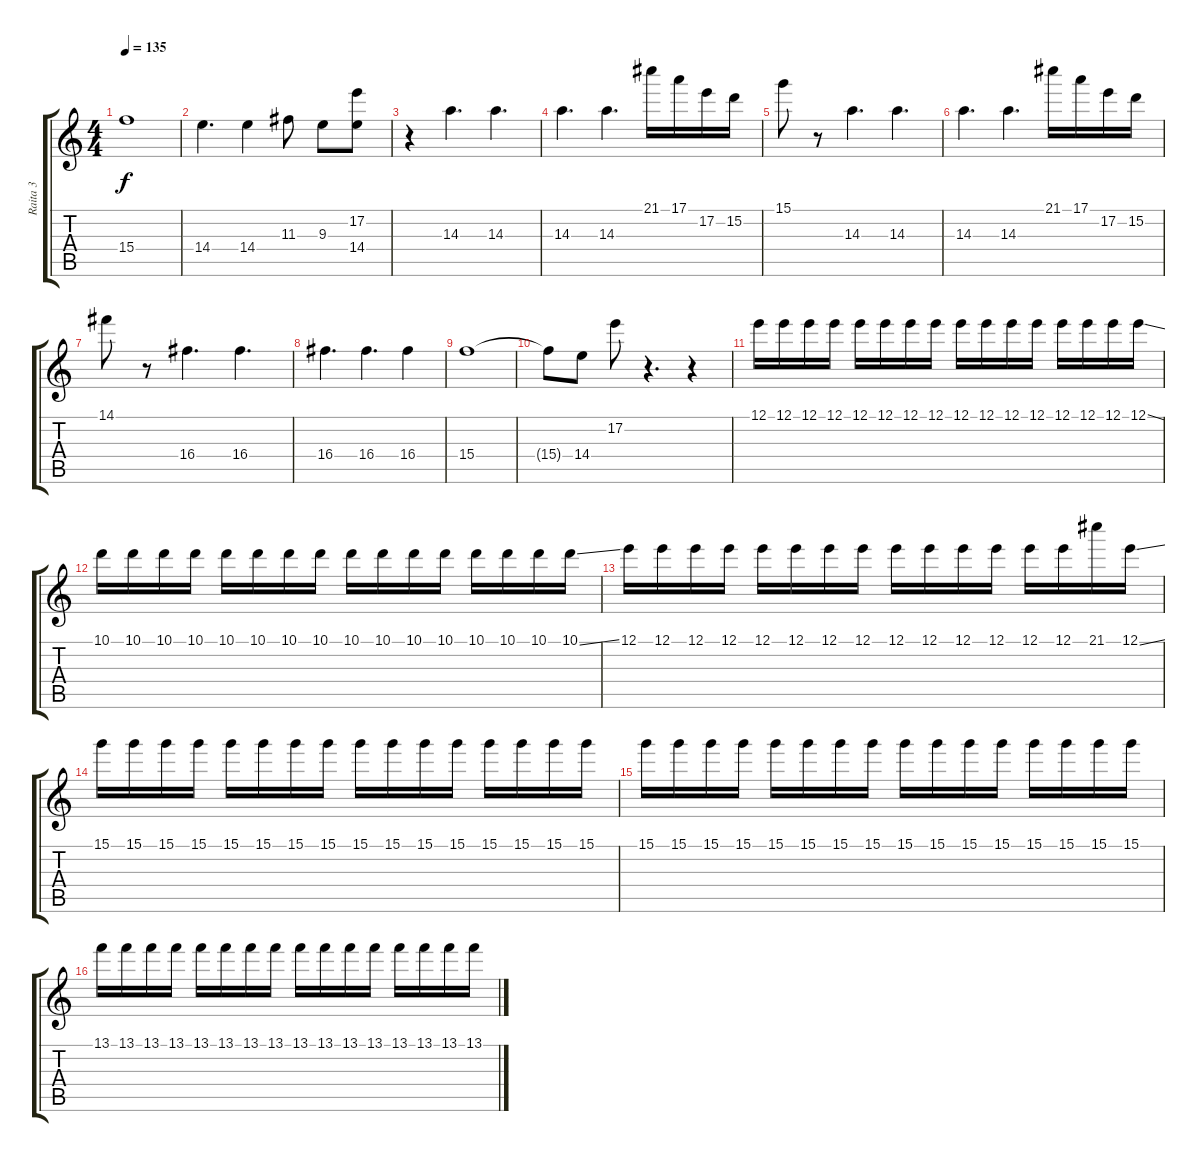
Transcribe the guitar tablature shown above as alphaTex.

\track ("Raita 3" "Raita 3") {instrument overdrivenguitar}
\staff {score tabs}
\tuning (E4 B3 G3 D3 A2 E2) {hide}
\ts (4 4)
\tempo 135
\clef g2
\ks c
15.4.1{dy f} |
14.4.4{d} 14.4.4 11.3.8 9.3.8 (17.2 14.4).8 |
r.4 14.3.4{d} 14.3.4{d} |
14.3.4{d} 14.3.4{d} 21.1.16 17.1.16 17.2.16 15.2.16 |
15.1.8 r.8 14.3.4{d} 14.3.4{d} |
14.3.4{d} 14.3.4{d} 21.1.16 17.1.16 17.2.16 15.2.16 |
14.1.8 r.8 16.4.4{d} 16.4.4{d} |
16.4.4{d} 16.4.4{d} 16.4.4 |
15.4.1 |
15.4{t}.8 14.4.8 17.2.8 r.4{d} r.4 |
12.1.16 12.1.16 12.1.16 12.1.16 12.1.16 12.1.16 12.1.16 12.1.16 12.1.16 12.1.16 12.1.16 12.1.16 12.1.16 12.1.16 12.1.16 12.1{ss}.16 |
10.1.16 10.1.16 10.1.16 10.1.16 10.1.16 10.1.16 10.1.16 10.1.16 10.1.16 10.1.16 10.1.16 10.1.16 10.1.16 10.1.16 10.1.16 10.1{ss}.16 |
12.1.16 12.1.16 12.1.16 12.1.16 12.1.16 12.1.16 12.1.16 12.1.16 12.1.16 12.1.16 12.1.16 12.1.16 12.1.16 12.1.16 21.1.16 12.1{ss}.16 |
15.1.16 15.1.16 15.1.16 15.1.16 15.1.16 15.1.16 15.1.16 15.1.16 15.1.16 15.1.16 15.1.16 15.1.16 15.1.16 15.1.16 15.1.16 15.1.16 |
15.1.16 15.1.16 15.1.16 15.1.16 15.1.16 15.1.16 15.1.16 15.1.16 15.1.16 15.1.16 15.1.16 15.1.16 15.1.16 15.1.16 15.1.16 15.1.16 |
13.1.16 13.1.16 13.1.16 13.1.16 13.1.16 13.1.16 13.1.16 13.1.16 13.1.16 13.1.16 13.1.16 13.1.16 13.1.16 13.1.16 13.1.16 13.1.16
